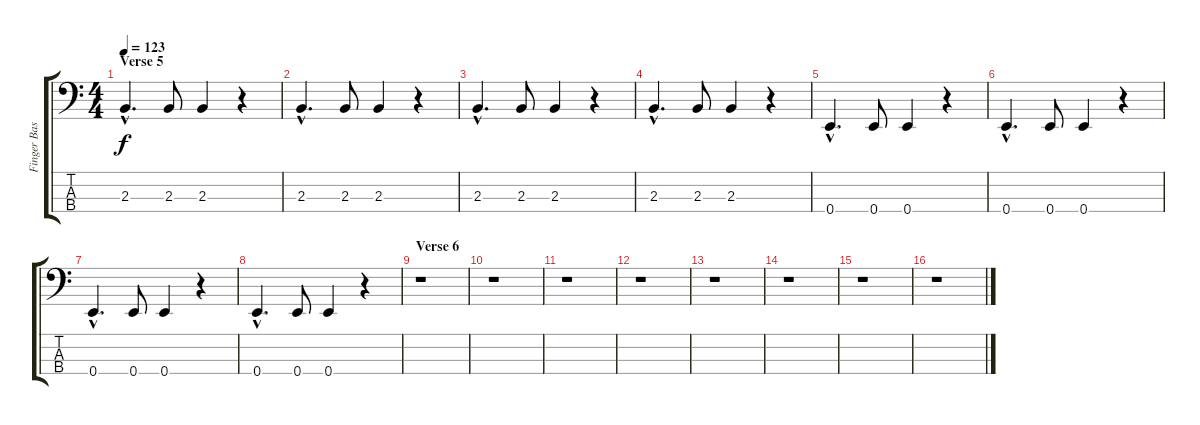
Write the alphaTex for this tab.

\track ("Finger Bass Hook" "Finger Bas") {instrument electricbassfinger}
\staff {score tabs}
\tuning (G2 D2 A1 E1) {hide}
\ts (4 4)
\section ("" "Verse 5")
\tempo 123
\clef f4
\ks c
2.3{hac}.4{d dy f} 2.3.8 2.3.4 r.4 |
2.3{hac}.4{d} 2.3.8 2.3.4 r.4 |
2.3{hac}.4{d} 2.3.8 2.3.4 r.4 |
2.3{hac}.4{d} 2.3.8 2.3.4 r.4 |
0.4{hac}.4{d} 0.4.8 0.4.4 r.4 |
0.4{hac}.4{d} 0.4.8 0.4.4 r.4 |
0.4{hac}.4{d} 0.4.8 0.4.4 r.4 |
0.4{hac}.4{d} 0.4.8 0.4.4 r.4 |
\section ("" "Verse 6")
r.1 |
r.1 |
r.1 |
r.1 |
r.1 |
r.1 |
r.1 |
r.1
